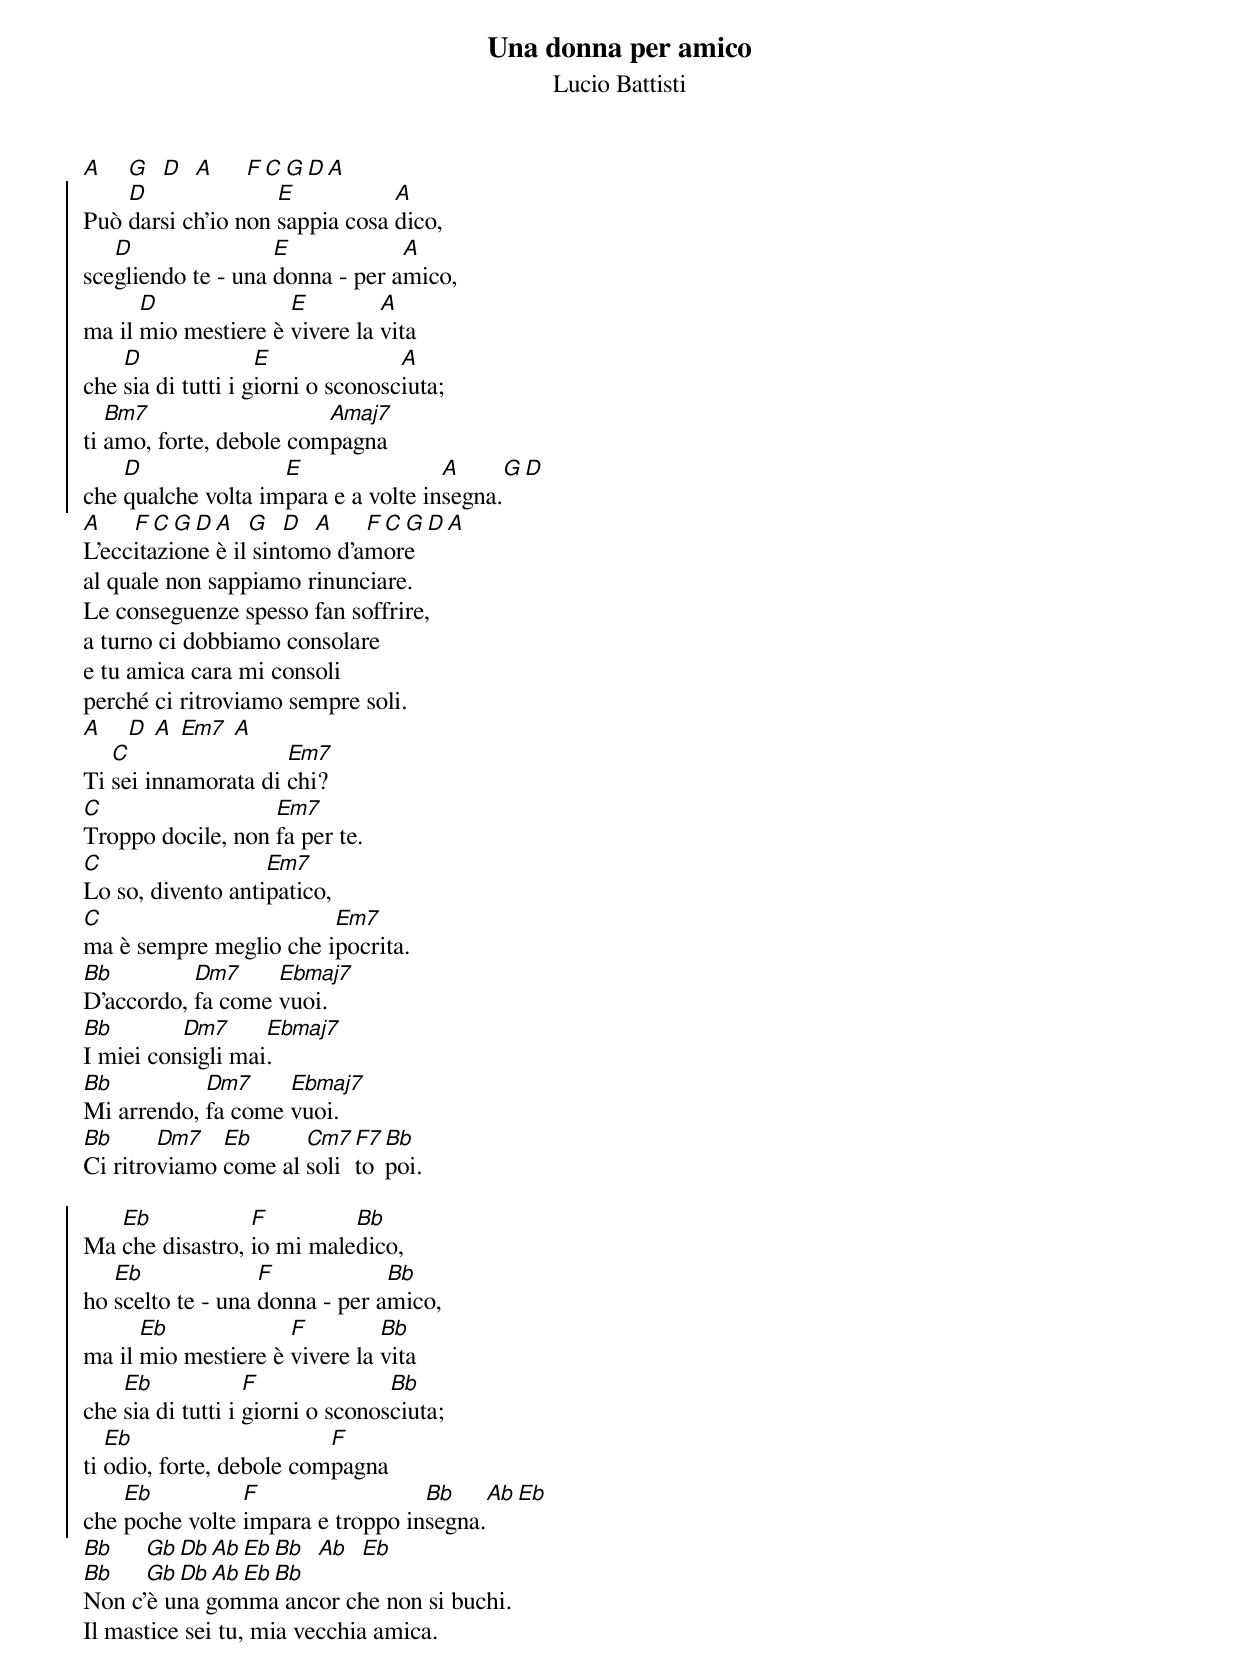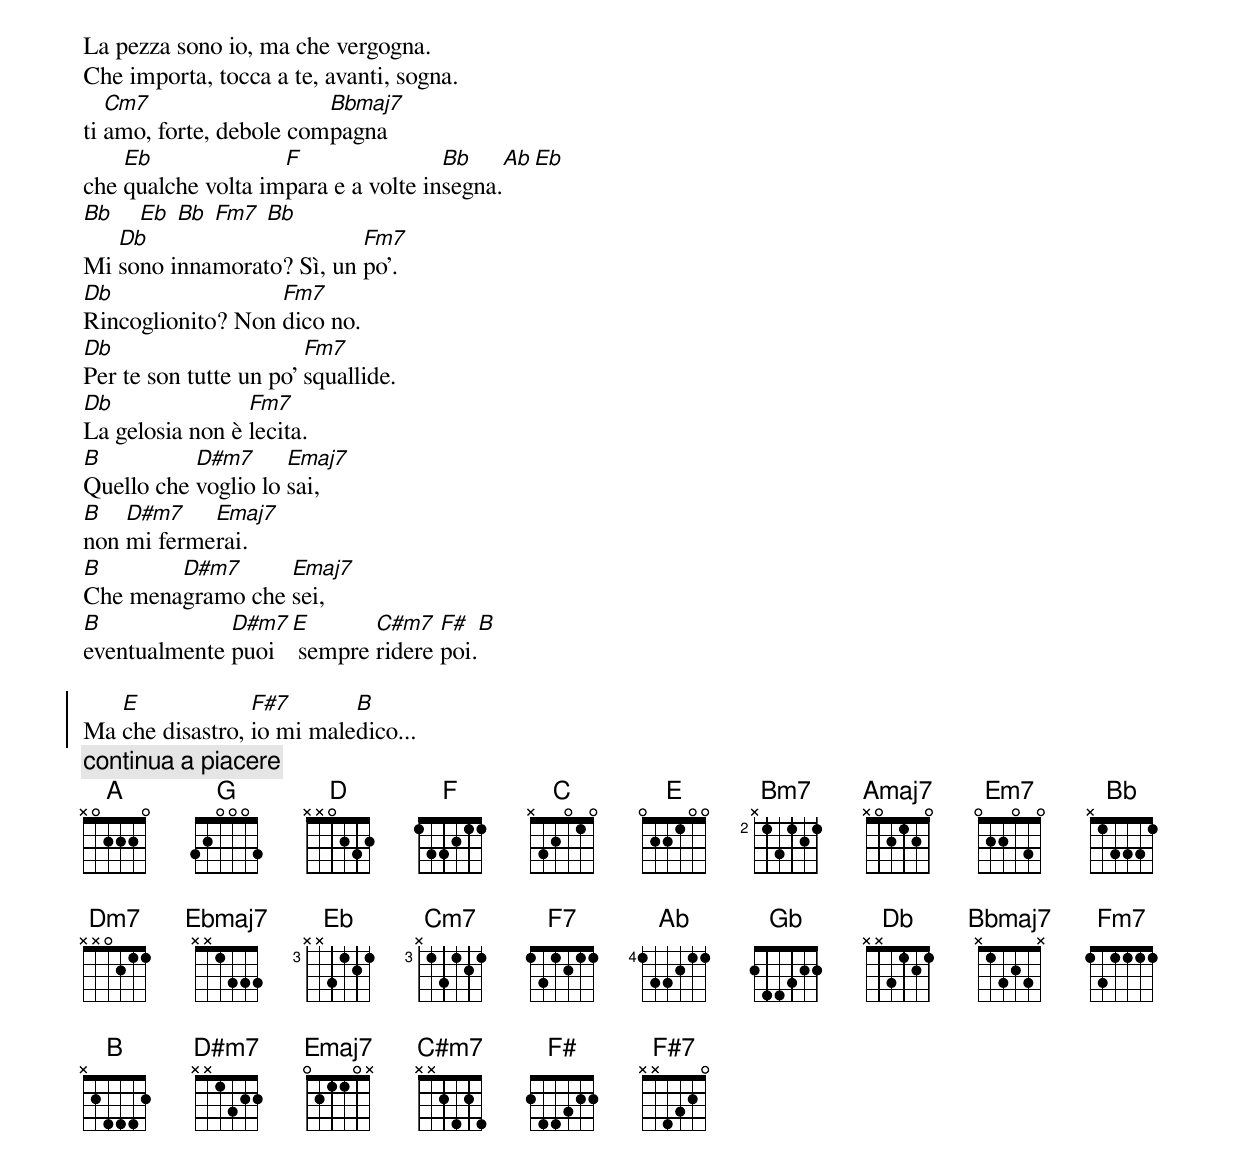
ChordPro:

{title: Una donna per amico}
{subtitle: Lucio Battisti}
[A]    [G]  [D]  [A]     [F][C][G][D][A]
{soc}
Può [D]darsi ch'io non [E]sappia cosa [A]dico,
sce[D]gliendo te - una [E]donna - per a[A]mico,
ma il [D]mio mestiere è [E]vivere la [A]vita
che [D]sia di tutti i g[E]iorni o sconosc[A]iuta;
ti [Bm7]amo, forte, debole com[Amaj7]pagna
che [D]qualche volta im[E]para e a volte in[A]segna.[G][D]
{eoc}
[A]     [F][C][G][D][A]  [G]  [D]  [A]     [F][C][G][D][A]
L'eccitazione è il sintomo d'amore
al quale non sappiamo rinunciare.
Le conseguenze spesso fan soffrire,
a turno ci dobbiamo consolare
e tu amica cara mi consoli
perché ci ritroviamo sempre soli.
[A]    [D] [A] [Em7] [A]
Ti [C]sei innamorata di [Em7]chi?
[C]Troppo docile, non [Em7]fa per te.
[C]Lo so, divento anti[Em7]patico,
[C]ma è sempre meglio che i[Em7]pocrita.
[Bb]D'accordo, [Dm7]fa come [Ebmaj7]vuoi.
[Bb]I miei con[Dm7]sigli mai[Ebmaj7].
[Bb]Mi arrendo, [Dm7]fa come [Ebmaj7]vuoi.
[Bb]Ci ritro[Dm7]viamo [Eb]come al [Cm7]soli[F7]to [Bb]poi.

{soc}
Ma [Eb]che disastro, [F]io mi male[Bb]dico,
ho [Eb]scelto te - una [F]donna - per a[Bb]mico,
ma il [Eb]mio mestiere è [F]vivere la [Bb]vita
che [Eb]sia di tutti i [F]giorni o sconos[Bb]ciuta;
ti [Eb]odio, forte, debole com[F]pagna
che [Eb]poche volte [F]impara e troppo in[Bb]segna.[Ab][Eb]
{eoc}
[Bb]     [Gb][Db][Ab][Eb][Bb]  [Ab]  [Eb]
[Bb]     [Gb][Db][Ab][Eb][Bb]
Non c'è una gomma ancor che non si buchi.
Il mastice sei tu, mia vecchia amica.
La pezza sono io, ma che vergogna.
Che importa, tocca a te, avanti, sogna.
ti [Cm7]amo, forte, debole com[Bbmaj7]pagna
che [Eb]qualche volta im[F]para e a volte in[Bb]segna.[Ab][Eb]
[Bb]    [Eb] [Bb] [Fm7] [Bb]
Mi [Db]sono innamorato? Sì, un [Fm7]po'.
[Db]Rincoglionito? Non [Fm7]dico no.
[Db]Per te son tutte un po' [Fm7]squallide.
[Db]La gelosia non è [Fm7]lecita.
[B]Quello che [D#m7]voglio lo [Emaj7]sai,
[B]non [D#m7]mi ferme[Emaj7]rai.
[B]Che mena[D#m7]gramo che [Emaj7]sei,
[B]eventualmente [D#m7]puoi[E] sempre [C#m7]ridere [F#]poi.[B]

{soc}
Ma [E]che disastro, [F#7]io mi male[B]dico...
{eoc}
{comment: continua a piacere}
